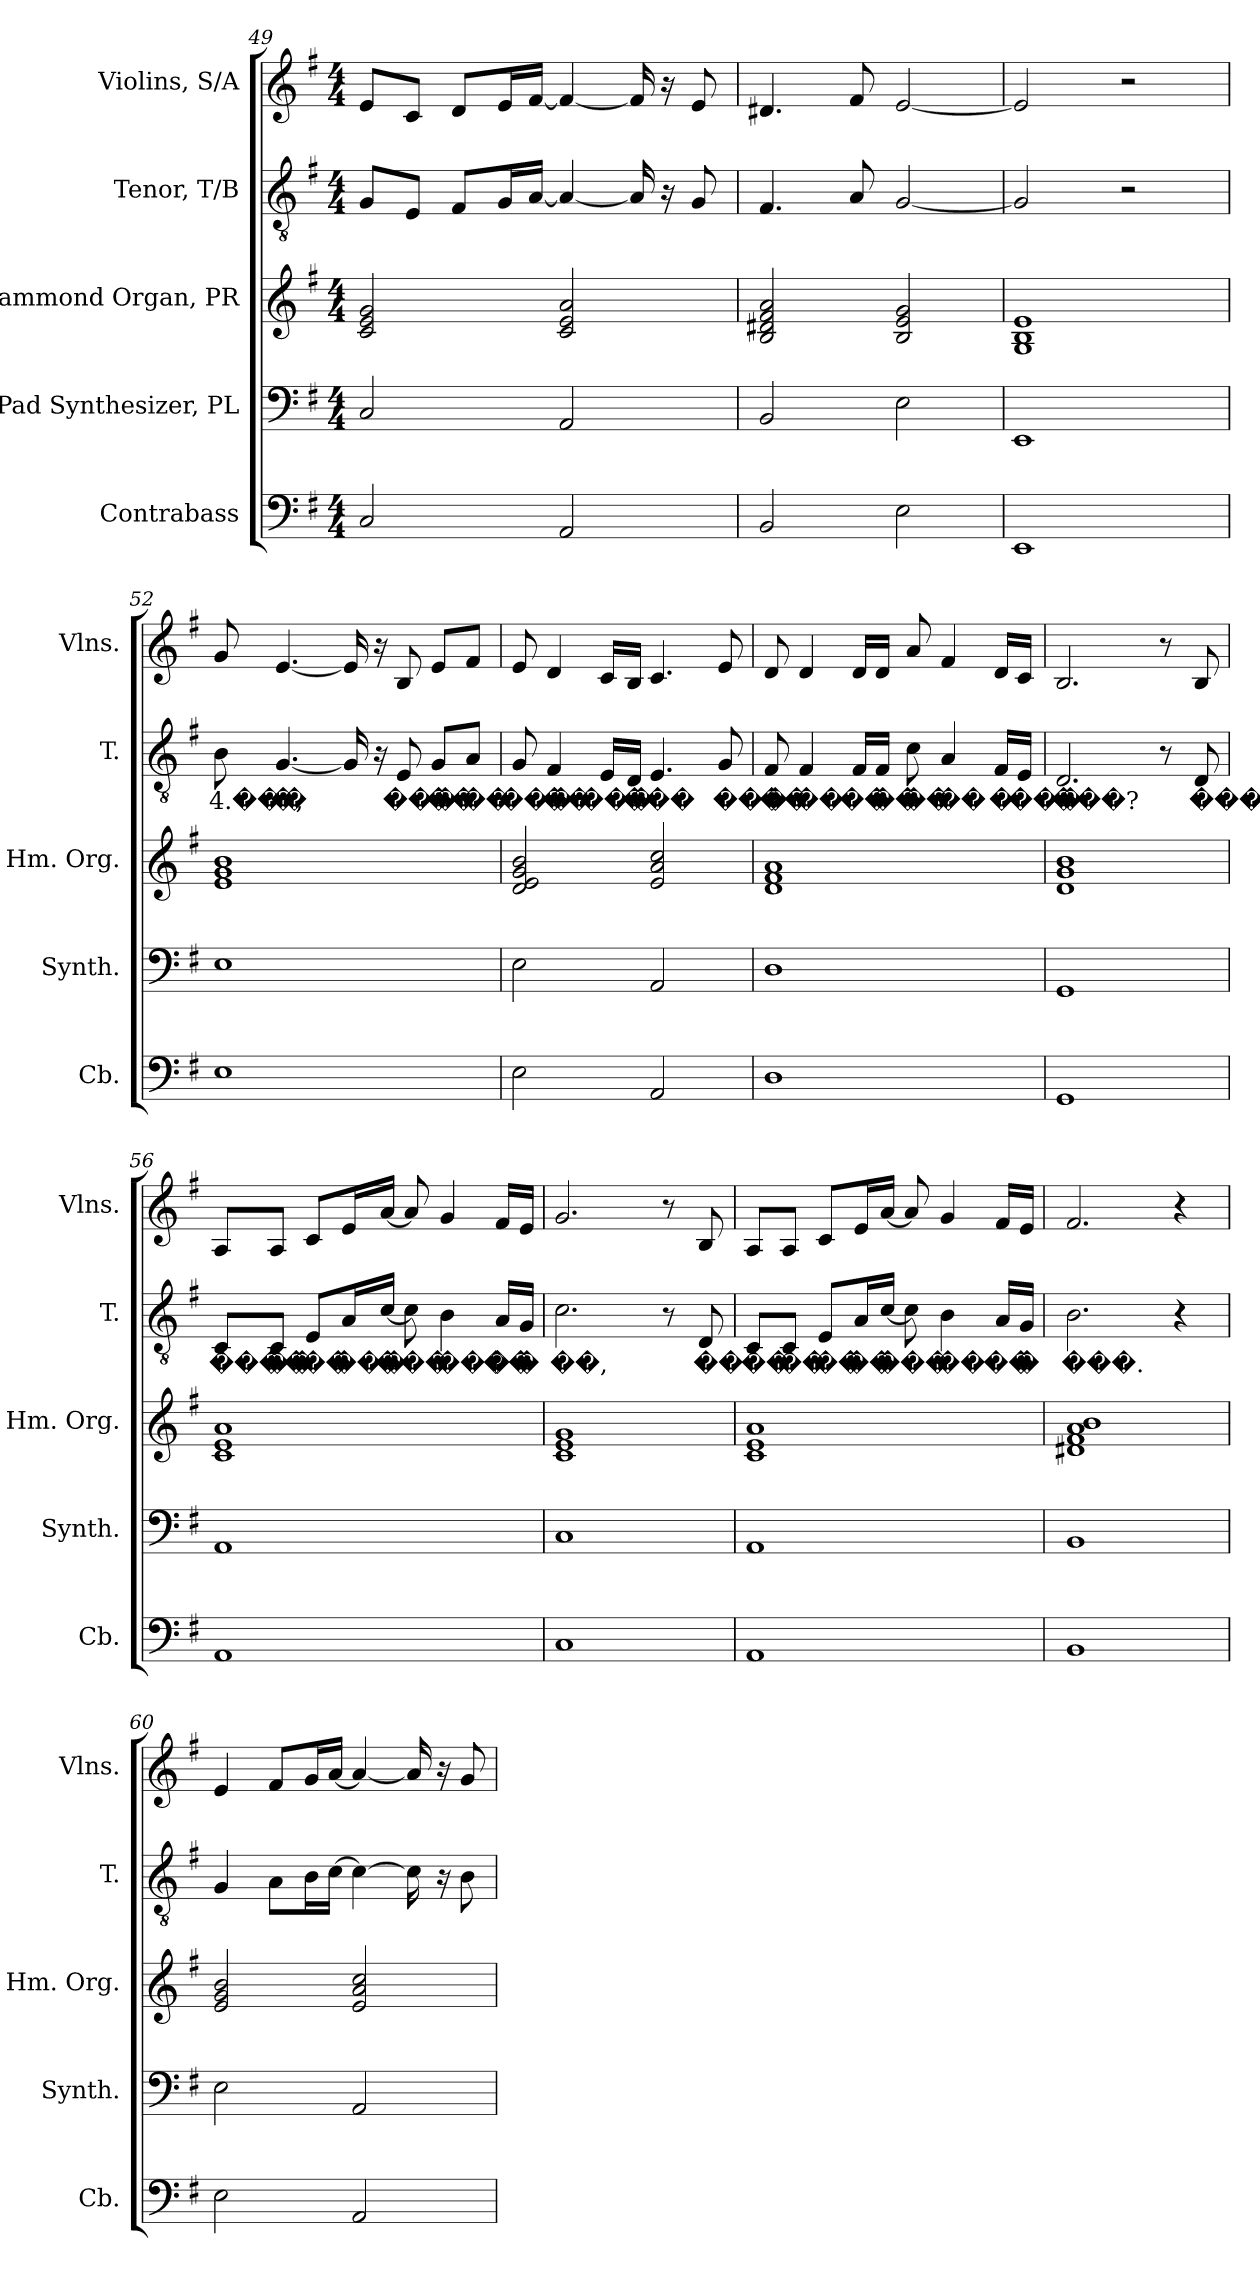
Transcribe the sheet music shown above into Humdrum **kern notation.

**kern	**kern	**kern	**kern	**text	**kern
*part5	*part4	*part3	*part2	*part2	*part1
*staff5	*staff4	*staff3	*staff2	*staff2	*staff1
*I"Contrabass	*I"Pad Synthesizer, PL	*I"Hammond Organ, PR	*I"Tenor, T/B	*	*I"Violins, S/A
*I'Cb.	*I'Synth.	*I'Hm. Org.	*I'T.	*	*I'Vlns.
*clefF4	*clefF4	*clefG2	*clefGv2	*	*clefG2
*ITrd7c12	*	*	*	*	*
*k[f#]	*k[f#]	*k[f#]	*k[f#]	*	*k[f#]
*M4/4	*M4/4	*M4/4	*M4/4	*	*M4/4
=49	=49	=49	=49	=49	=49
2CC/	2C/	2c/ 2e/ 2g/	8G/L	.	8e/L
.	.	.	8E/J	.	8c/J
.	.	.	8F#/L	.	8d/L
.	.	.	16G/L	.	16e/L
.	.	.	[16A/JJ	.	[16f#/JJ
2AAA/	2AA/	2c/ 2e/ 2a/	4A/_	.	4f#/_
.	.	.	16A/]	.	16f#/]
.	.	.	16r	.	16r
.	.	.	8G/	.	8e/
=50	=50	=50	=50	=50	=50
2BBB/	2BB/	2B/ 2d#X/ 2f#/ 2a/	4.F#/	.	4.d#X/
.	.	.	8A/	.	8f#/
2EE\	2E\	2B/ 2e/ 2g/	[2G/	.	[2e/
=51	=51	=51	=51	=51	=51
1EEE	1EE	1G 1B 1e	2G/]	.	2e/]
.	.	.	2r	.	2r
!!LO:LB:g=z
=52	=52	=52	=52	=52	=52
!	!	!	!	!LO:LY:b	!
1EE	1E	1e 1g 1b	8B\	4.���	8g/
!	!	!	!	!LO:LY:b	!
.	.	.	[4.G/	�,	[4.e/
.	.	.	16G/]	.	16e/]
.	.	.	16r	.	16r
!	!	!	!	!LO:LY:b	!
.	.	.	8E/	���	8B/
!	!	!	!	!LO:LY:b	!
.	.	.	8G/L	��	8e/L
!	!	!	!	!LO:LY:b	!
.	.	.	8A/J	��	8f#/J
=53	=53	=53	=53	=53	=53
!	!	!	!	!LO:LY:b	!
2EE\	2E\	2d/ 2e/ 2g/ 2b/	8G/	���	8e/
!	!	!	!	!LO:LY:b	!
.	.	.	4F#/	��	4d/
!	!	!	!	!LO:LY:b	!
.	.	.	16E/LL	���	16c/LL
!	!	!	!	!LO:LY:b	!
.	.	.	16D/JJ	�	16B/JJ
!	!	!	!	!LO:LY:b	!
2AAA/	2AA/	2e/ 2a/ 2cc/	4.E/	��	4.c/
!	!	!	!	!LO:LY:b	!
.	.	.	8G/	���	8e/
!!LO:PB:g=z
=54	=54	=54	=54	=54	=54
!	!	!	!	!LO:LY:b	!
1DD	1D	1d 1f# 1a	8F#/	��	8d/
!	!	!	!	!LO:LY:b	!
.	.	.	4F#/	��	4d/
!	!	!	!	!LO:LY:b	!
.	.	.	16F#/LL	��	16d/LL
!	!	!	!	!LO:LY:b	!
.	.	.	16F#/JJ	��	16d/JJ
!	!	!	!	!LO:LY:b	!
.	.	.	8c\	��	8a/
!	!	!	!	!LO:LY:b	!
.	.	.	4A/	��	4f#/
!	!	!	!	!LO:LY:b	!
.	.	.	16F#/LL	�	16d/LL
!	!	!	!	!LO:LY:b	!
.	.	.	16E/JJ	���	16c/JJ
=55	=55	=55	=55	=55	=55
!	!	!	!	!LO:LY:b	!
1GGG	1GG	1d 1g 1b	2.D/	���?	2.B/
.	.	.	8r	.	8r
!	!	!	!	!LO:LY:b	!
.	.	.	8D/	���	8B/
!!LO:LB:g=z
=56	=56	=56	=56	=56	=56
!	!	!	!	!LO:LY:b	!
1AAA	1AA	1c 1e 1a	8C/L	����	8A/L
!	!	!	!	!LO:LY:b	!
.	.	.	8C/J	��	8A/J
!	!	!	!	!LO:LY:b	!
.	.	.	8E/L	��	8c/L
!	!	!	!	!LO:LY:b	!
.	.	.	16A/L	���	16e/L
!	!	!	!	!LO:LY:b	!
.	.	.	[16c/JJ	���	[16a/JJ
.	.	.	8c\]	.	8a/]
!	!	!	!	!LO:LY:b	!
.	.	.	4B\	���	4g/
!	!	!	!	!LO:LY:b	!
.	.	.	16A/LL	��	16f#/LL
!	!	!	!	!LO:LY:b	!
.	.	.	16G/JJ	�	16e/JJ
=57	=57	=57	=57	=57	=57
!	!	!	!	!LO:LY:b	!
1CC	1C	1c 1e 1g	2.c\	��,	2.g/
.	.	.	8r	.	8r
!	!	!	!	!LO:LY:b	!
.	.	.	8D/	��	8B/
!!LO:PB:g=z
=58	=58	=58	=58	=58	=58
!	!	!	!	!LO:LY:b	!
1AAA	1AA	1c 1e 1a	8C/L	��	8A/L
!	!	!	!	!LO:LY:b	!
.	.	.	8C/J	��	8A/J
!	!	!	!	!LO:LY:b	!
.	.	.	8E/L	��	8c/L
!	!	!	!	!LO:LY:b	!
.	.	.	16A/L	��	16e/L
!	!	!	!	!LO:LY:b	!
.	.	.	[16c/JJ	���	[16a/JJ
.	.	.	8c\]	.	8a/]
!	!	!	!	!LO:LY:b	!
.	.	.	4B\	��	4g/
!	!	!	!	!LO:LY:b	!
.	.	.	16A/LL	��	16f#/LL
!	!	!	!	!LO:LY:b	!
.	.	.	16G/JJ	�	16e/JJ
=59	=59	=59	=59	=59	=59
!	!	!	!	!LO:LY:b	!
1BBB	1BB	1d#X 1f# 1a 1b	2.B\	���.	2.f#/
.	.	.	4r	.	4r
=60	=60	=60	=60	=60	=60
2EE\	2E\	2e/ 2g/ 2b/	4G/	.	4e/
.	.	.	8A\L	.	8f#/L
.	.	.	16B\L	.	16g/L
.	.	.	[16c\JJ	.	[16a/JJ
2AAA/	2AA/	2e/ 2a/ 2cc/	4c\_	.	4a/_
.	.	.	16c\]	.	16a/]
.	.	.	16r	.	16r
.	.	.	8B\	.	8g/
=	=	=	=	=	=
*-	*-	*-	*-	*-	*-
